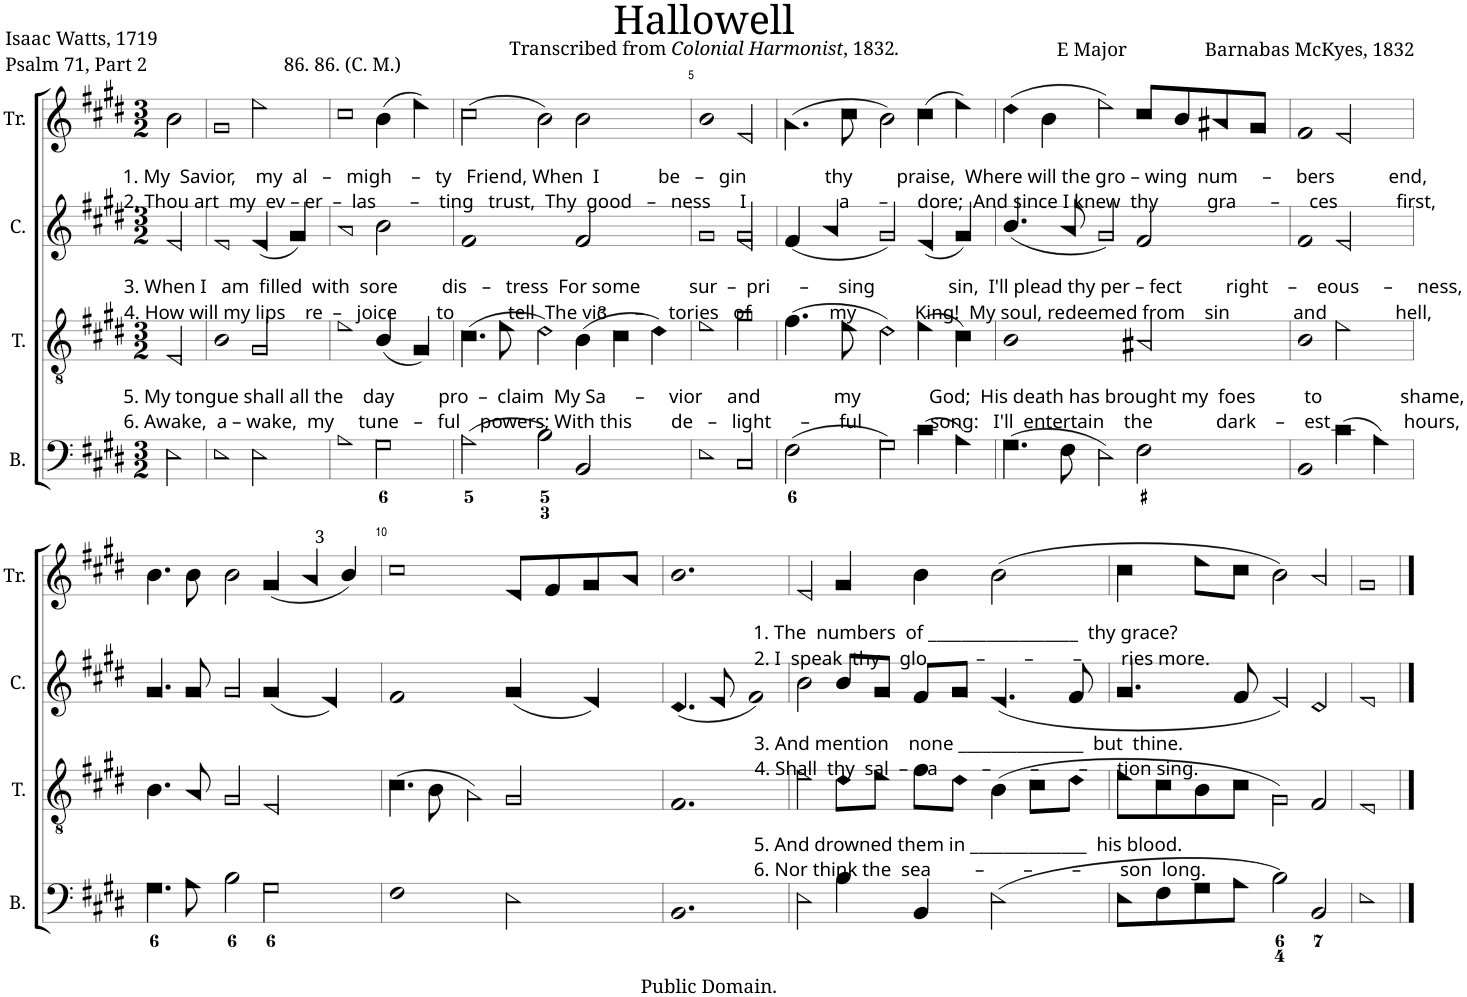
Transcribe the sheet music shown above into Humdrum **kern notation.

**kern	**kern	**kern	**kern
*part4	*part3	*part2	*part1
*staff4	*staff3	*staff2	*staff1
*I"B.	*I"T.	*I"C.	*I"Tr.
*I'B.	*I'T.	*I'C.	*I'Tr.
*clefF4	*clefGv2	*clefG2	*clefG2
*k[f#c#g#d#]	*k[f#c#g#d#]	*k[f#c#g#d#]	*k[f#c#g#d#]
*M3/2	*M3/2	*M3/2	*M3/2
=1	=1	=1	=1
!	!	!	!LO:TX:b:t=1. My  Savior,    my  al   –   migh    –   ty   Friend, When  I            be   –   gin                thy         praise,  Where will the gro – wing  num     –     bers           end,
!	!	!	!LO:TX:b:t=2. Thou art  my  ev – er  –  las       –    ting   trust,  Thy  good   –   ness      I                   a      –      dore;  And since I knew  thy          gra       –      ces            first,
!	!	!LO:TX:b:t=3. When I   am  filled  with  sore         dis   –   tress  For some          sur  –  pri      –      sing               sin,  I'll plead thy per – fect         right    –    eous     –     ness,	!
!	!	!LO:TX:b:t=4. How will my lips    re  –   joice        to           tell  The vic      –     tories   of                my            King!  My soul, redeemed from    sin             and              hell,	!
!	!LO:TX:b:t=5. My tongue shall all the    day         pro  –  claim  My Sa      –     vior     and               my              God;  His death has brought my  foes          to                shame,	!	!
!	!LO:TX:b:t=6. Awake,  a – wake,  my     tune   –   ful    powers; With this        de   –   light      –      ful              song&colon;   I'll  entertain    the             dark    –    est               hours,	!	!
2E!\	2E!/	2e!/	2b!\
=2	=2	=2	=2
1E!	1B!	1e!	1g#!
2E!\	2G#!/	(4e!/	2ee!\
.	.	4g#!/)	.
=3	=3	=3	=3
1A!	1e!	1a!	1cc#!
2G#!\	(4B!/	2b!\	(4b!\
.	4G#!/)	.	4ee!\)
=4	=4	=4	=4
(2A!\	(4.c#!\	1f#!	(2cc#!\
.	8e!\	.	.
2B!\)	2d#!\)	.	2b!\)
*	*Xbrackettup	*	*
2BB!/	(6B!\	2f#!/	2b!\
.	6c#!\	.	.
.	6d#!\)	.	.
=5	=5	=5	=5
1E!	1e!	1g#!	1b!
2C#!/	2g#!\	2e!/ 2g#!/	2e!/
=6	=6	=6	=6
(2F#!\	(4.f#!\	(4f#!/	(4.a!\
.	.	4a!/	.
.	8e!\	.	8cc#!\
2G#!\)	2d#!\)	2g#!/)	2b!\)
(4c#!\	(4e!\	(4e!/	(4cc#!\
4A!\)	4c#!\)	4g#!/)	4ee!\)
=7	=7	=7	=7
(4.G#!\	1B!	(4.b!/	(4dd#!\
.	.	.	4b!\
8F#!\	.	8a!/	.
2E!\)	.	2g#!/)	2ee!\)
2F#!\	2A#X!/	2f#!/	8cc#!/L
.	.	.	8b!/
.	.	.	8a#X!/
.	.	.	8g#!/J
=8	=8	=8	=8
1BB!	1B!	1f#!	1f#!
(4c#!\	2e!\	2e!/	2e!/
4A!\)	.	.	.
!!LO:LB:g=z
=9	=9	=9	=9
4.G#!\	4.B!\	4.g#!/	4.b!\
8A!\	8A!/	8g#!/	8b!\
2B!\	2G#!/	2g#!/	2b!\
*	*	*	*Xbrackettup
2G#!\	2E!/	(4g#!/	(6g#!/
.	.	.	6a!/
.	.	4e!/)	.
.	.	.	6b!/)
=10	=10	=10	=10
1F#!	(4.c#!\	1f#!	1cc#!
.	8B!\	.	.
.	2A!\)	.	.
2E!\	2G#!/	(4g#!/	8e!/L
.	.	.	8f#!/
.	.	4e!/)	8g#!/
.	.	.	8a!/J
=11	=11	=11	=11
1.BB!	1.F#!	(4.d#!/	1.b!
.	.	8e!/	.
.	.	1f#!)	.
=12	=12	=12	=12
!	!	!	!LO:TX:b:t=1. The  numbers  of __________________  thy grace?
!	!	!	!LO:TX:b:t=2. I  speak  thy    glo          –        –        –        ries more.
!	!	!LO:TX:b:t=3. And mention    none _______________  but  thine.	!
!	!	!LO:TX:b:t=4. Shall  thy  sal  –  va         –        –        –      tion sing.	!
!	!LO:TX:b:t=5. And drowned them in ______________  his blood.	!	!
!	!LO:TX:b:t=6. Nor think the  sea         –        –        –        son  long.	!	!
2E!\	2e!\	2b!\	2e!/
4B!\	8d#!\L	8b!/L	4g#!/
.	8e!\J	8g#!/J	.
4BB!/	8f#!\L	8f#!/L	4b!\
.	8d#!\J	8g#!/J	.
(2E!\	(4B!\	(4.e!/	(2b!\
.	8c#!\L	.	.
.	8d#!\J	8f#!/	.
=13	=13	=13	=13
8E!\L	8e!\L	4.g#!/	4cc#!\
8F#!\	8c#!\	.	.
8G#!\	8B!\	.	8ee!\L
8A!\J	8c#!\J	8f#!/	8cc#!\J
2B!\)	2G#!\)	2e!/)	2b!\)
2BB!/	2F#!/	2d#!/	2a!/
=14	=14	=14	=14
1E!	1E!	1e!	1g#!
==	==	==	==
*-	*-	*-	*-
